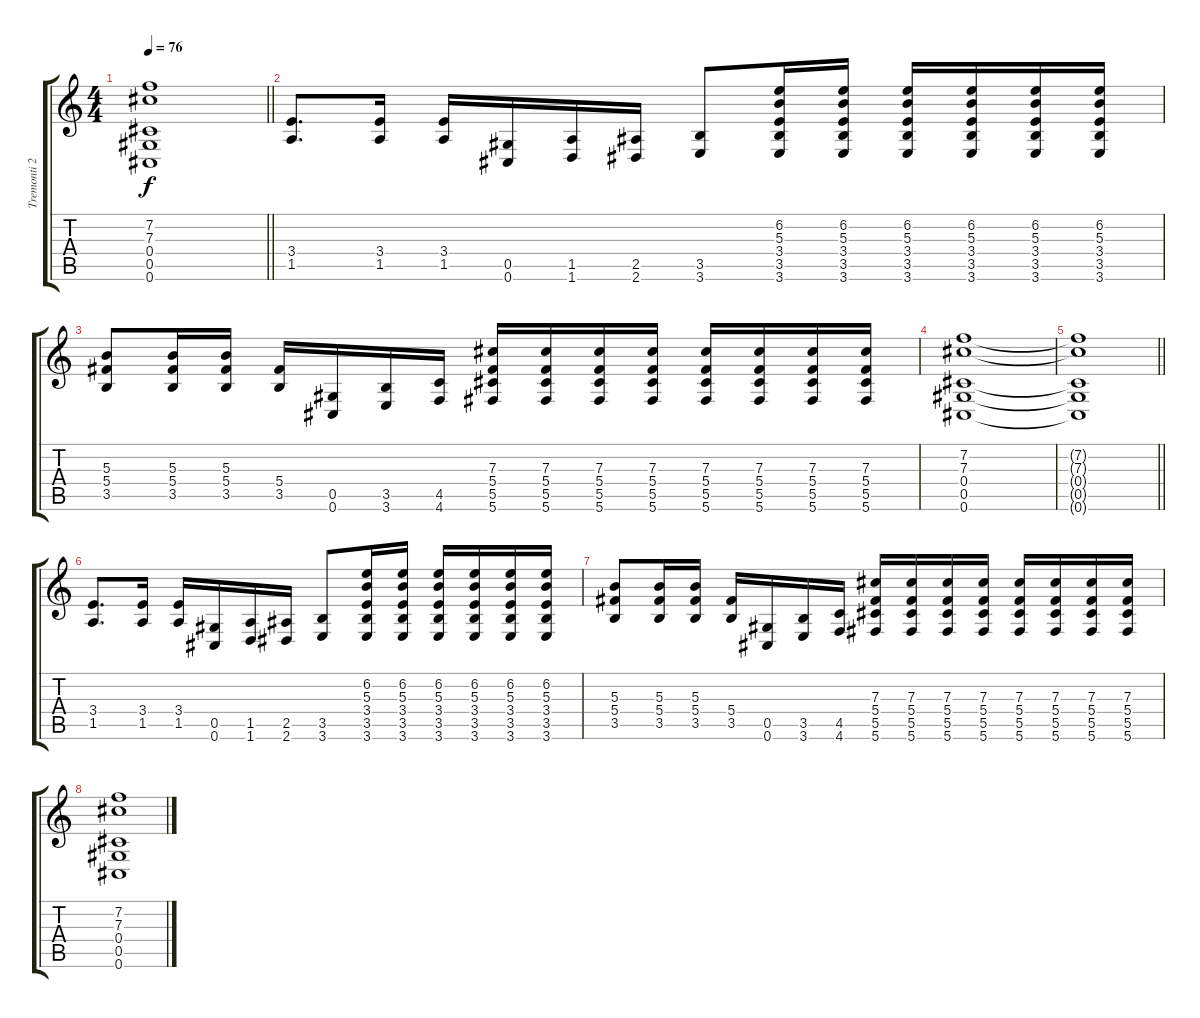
\track ("Tremonti 2" "Tremonti 2") {instrument overdrivenguitar}
\staff {score tabs}
\tuning (Eb4 Bb3 Gb3 Db3 Ab2 Db2) {hide}
\ts (4 4)
\tempo 76
\clef g2
\barLineRight lightlight
\ks c
(7.2{t} 7.3{t} 0.4{t} 0.5{t} 0.6{t}).1{dy f} |
(3.4 1.5).8{d} (3.4 1.5).16 (3.4 1.5).16 (0.5 0.6).16 (1.5 1.6).16 (2.5 2.6).16 (3.5 3.6).8 (6.2 5.3 3.4 3.5 3.6).16 (6.2 5.3 3.4 3.5 3.6).16 (6.2 5.3 3.4 3.5 3.6).16 (6.2 5.3 3.4 3.5 3.6).16 (6.2 5.3 3.4 3.5 3.6).16 (6.2 5.3 3.4 3.5 3.6).16 |
(5.3 5.4 3.5).8 (5.3 5.4 3.5).16 (5.3 5.4 3.5).16 (5.4 3.5).16 (0.5 0.6).16 (3.5 3.6).16 (4.5 4.6).16 (7.3 5.4 5.5 5.6).16 (7.3 5.4 5.5 5.6).16 (7.3 5.4 5.5 5.6).16 (7.3 5.4 5.5 5.6).16 (7.3 5.4 5.5 5.6).16 (7.3 5.4 5.5 5.6).16 (7.3 5.4 5.5 5.6).16 (7.3 5.4 5.5 5.6).16 |
(7.2 7.3 0.4 0.5 0.6).1 |
\barLineRight lightlight
(7.2{t} 7.3{t} 0.4{t} 0.5{t} 0.6{t}).1 |
(3.4 1.5).8{d} (3.4 1.5).16 (3.4 1.5).16 (0.5 0.6).16 (1.5 1.6).16 (2.5 2.6).16 (3.5 3.6).8 (6.2 5.3 3.4 3.5 3.6).16 (6.2 5.3 3.4 3.5 3.6).16 (6.2 5.3 3.4 3.5 3.6).16 (6.2 5.3 3.4 3.5 3.6).16 (6.2 5.3 3.4 3.5 3.6).16 (6.2 5.3 3.4 3.5 3.6).16 |
(5.3 5.4 3.5).8 (5.3 5.4 3.5).16 (5.3 5.4 3.5).16 (5.4 3.5).16 (0.5 0.6).16 (3.5 3.6).16 (4.5 4.6).16 (7.3 5.4 5.5 5.6).16 (7.3 5.4 5.5 5.6).16 (7.3 5.4 5.5 5.6).16 (7.3 5.4 5.5 5.6).16 (7.3 5.4 5.5 5.6).16 (7.3 5.4 5.5 5.6).16 (7.3 5.4 5.5 5.6).16 (7.3 5.4 5.5 5.6).16 |
(7.2 7.3 0.4 0.5 0.6).1
